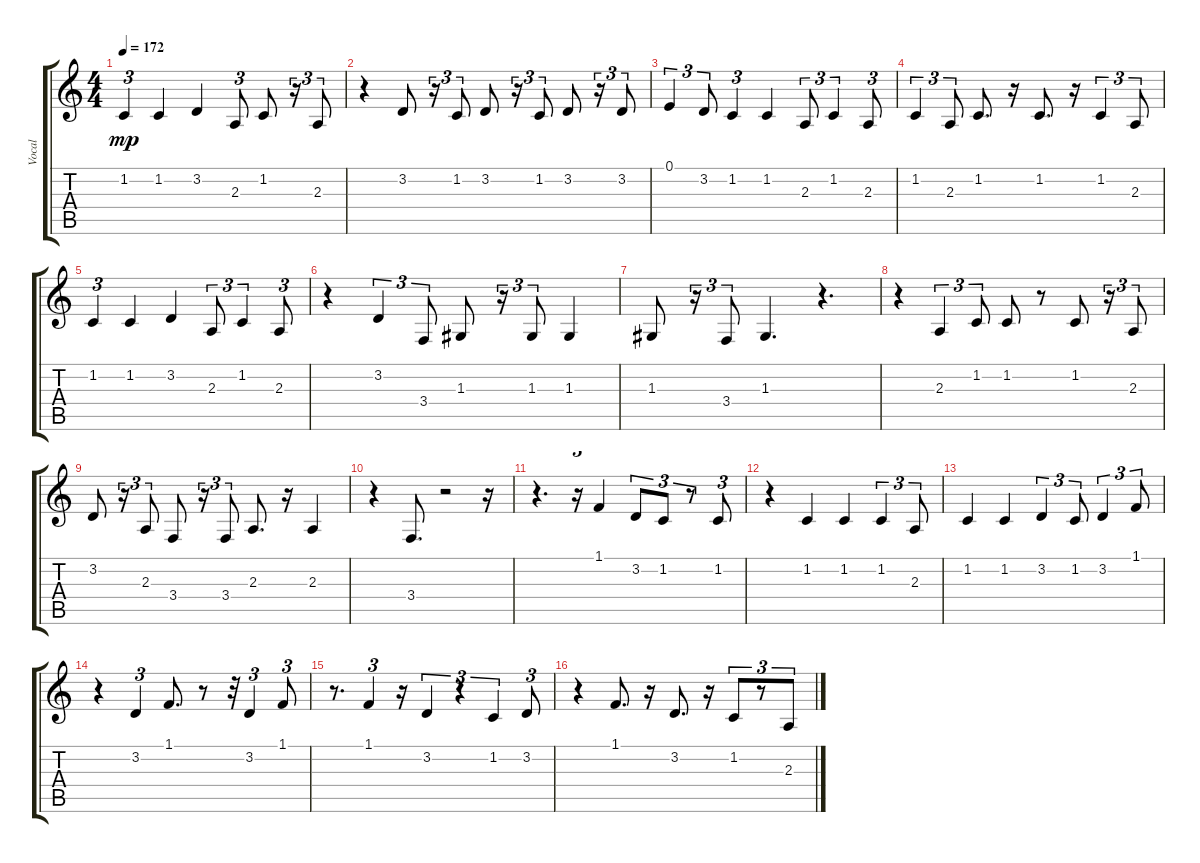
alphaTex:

\track ("Vocal" "Vocal") {instrument woodblock}
\staff {score tabs}
\tuning (E4 B3 G3 D3 A2 E2) {hide}
\ts (4 4)
\tempo 172
\clef g2
\ks c
1.2.4{tu (3 2) dy mp} 1.2.4 3.2.4 2.3.8{tu (3 2)} 1.2.8 r.16{tu (3 2)} 2.3.8{tu (3 2)} |
r.4 3.2.8 r.16{tu (3 2)} 1.2.8{tu (3 2)} 3.2.8 r.16{tu (3 2)} 1.2.8{tu (3 2)} 3.2.8 r.16{tu (3 2)} 3.2.8{tu (3 2)} |
0.1.4{tu (3 2)} 3.2.8{tu (3 2)} 1.2.4{tu (3 2)} 1.2.4 2.3.8{tu (3 2)} 1.2.4{tu (3 2)} 2.3.8{tu (3 2)} |
1.2.4{tu (3 2)} 2.3.8{tu (3 2)} 1.2.8{d} r.16 1.2.8{d} r.16 1.2.4{tu (3 2)} 2.3.8{tu (3 2)} |
1.2.4{tu (3 2)} 1.2.4 3.2.4 2.3.8{tu (3 2)} 1.2.4{tu (3 2)} 2.3.8{tu (3 2)} |
r.4 3.2.4{tu (3 2)} 3.4.8{tu (3 2)} 1.3.8 r.16{tu (3 2)} 1.3.8{tu (3 2)} 1.3.4 |
1.3.8 r.16{tu (3 2)} 3.4.8{tu (3 2)} 1.3.4{d} r.4{d} |
r.4 2.3.4{tu (3 2)} 1.2.8{tu (3 2)} 1.2.8 r.8 1.2.8 r.16{tu (3 2)} 2.3.8{tu (3 2)} |
3.2.8 r.16{tu (3 2)} 2.3.8{tu (3 2)} 3.4.8 r.16{tu (3 2)} 3.4.8{tu (3 2)} 2.3.8{d} r.16 2.3.4 |
r.4 3.4.8{d} r.2 r.16 |
r.4{d} r.16{tu (3 2)} 1.1.4 3.2.8{tu (3 2)} 1.2.8{tu (3 2)} r.8{tu (3 2)} 1.2.8{tu (3 2)} |
r.4 1.2.4 1.2.4 1.2.4{tu (3 2)} 2.3.8{tu (3 2)} |
1.2.4 1.2.4 3.2.4{tu (3 2)} 1.2.8{tu (3 2)} 3.2.4{tu (3 2)} 1.1.8{tu (3 2)} |
r.4 3.2.4{tu (3 2)} 1.1.8{d} r.8 r.32{tu (3 2)} 3.2.4{tu (3 2)} 1.1.8{tu (3 2)} |
r.8{d} 1.1.4{tu (3 2)} r.16 3.2.4{tu (3 2)} r.4{tu (3 2)} 1.2.4{tu (3 2)} 3.2.8{tu (3 2)} |
r.4 1.1.8{d} r.16 3.2.8{d} r.16 1.2.8{tu (3 2)} r.8{tu (3 2)} 2.3.8{tu (3 2)}
